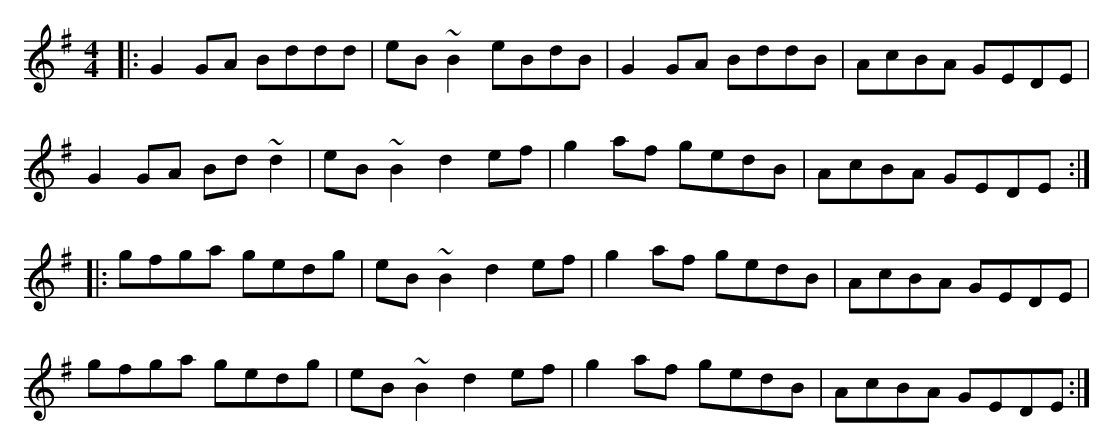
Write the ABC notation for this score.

X:1
M:4/4
K:G
|:G2 GA Bddd|eB ~B2 eBdB|G2 GA BddB|AcBA GEDE|
G2 GA Bd ~d2|eB ~B2 d2 ef|g2 af gedB|AcBA GEDE:|
|:gfga gedg|eB ~B2 d2 ef|g2 af gedB|AcBA GEDE|
gfga gedg|eB ~B2 d2 ef|g2 af gedB|AcBA GEDE:|
